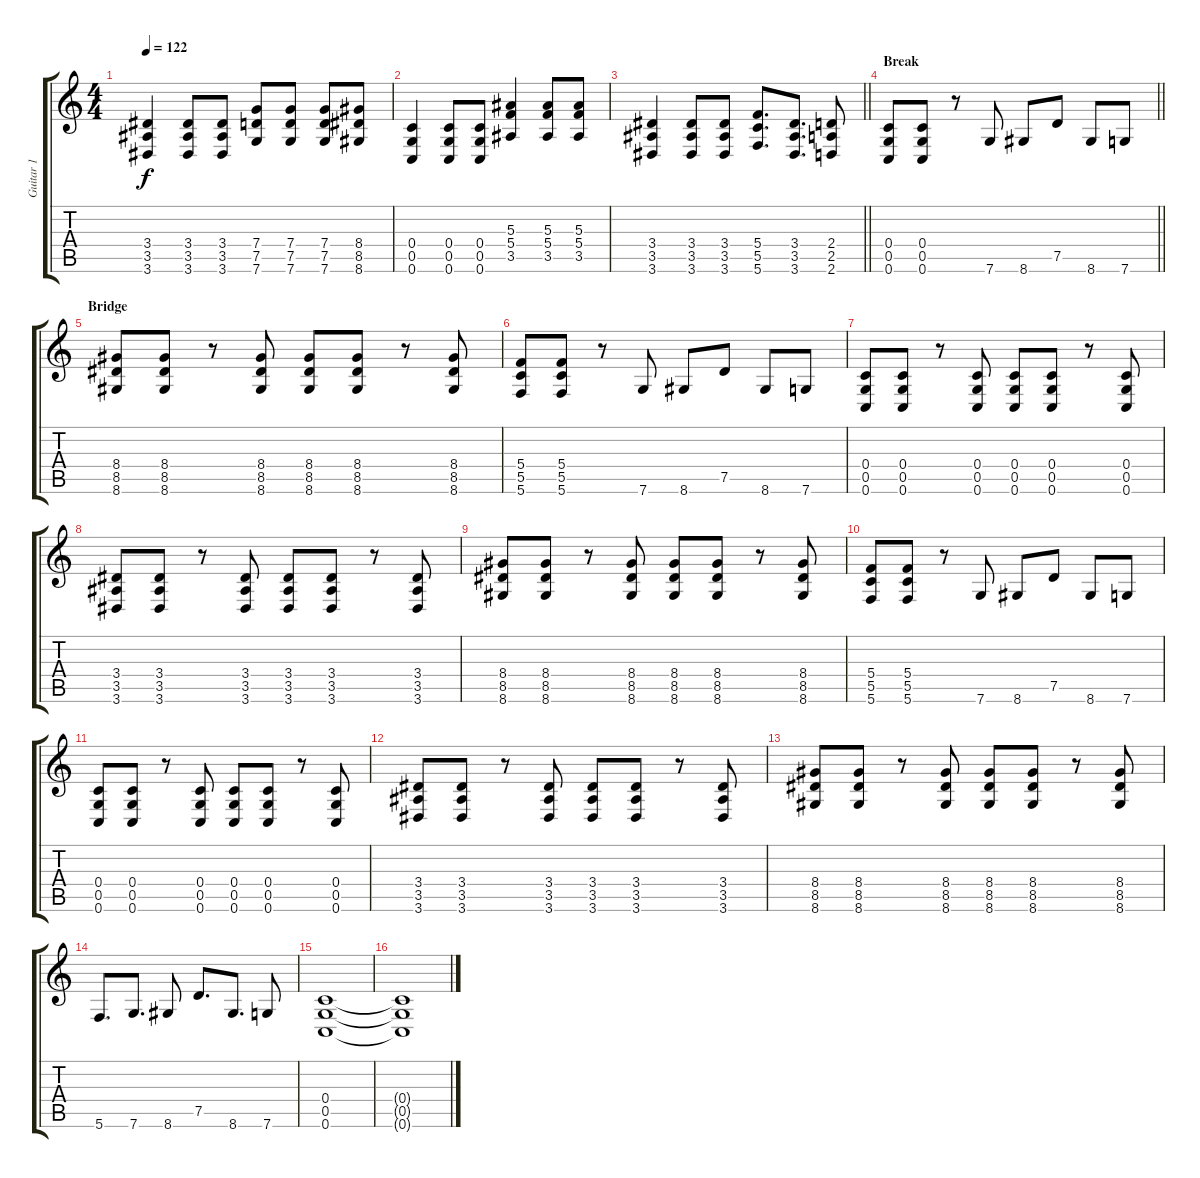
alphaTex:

\track ("Guitar 1" "Guitar 1") {instrument distortionguitar}
\staff {score tabs}
\tuning (D4 A3 F3 C3 G2 C2) {hide}
\ts (4 4)
\tempo 122
\clef g2
\ks c
(3.4 3.5 3.6).4{dy f} (3.4 3.5 3.6).8 (3.4 3.5 3.6).8 (7.4 7.5 7.6).8 (7.4 7.5 7.6).8 (7.4 7.5 7.6).8 (8.4 8.5 8.6).8 |
(0.4 0.5 0.6).4 (0.4 0.5 0.6).8 (0.4 0.5 0.6).8 (5.3 5.4 3.5).4 (5.3 5.4 3.5).8 (5.3 5.4 3.5).8 |
\barLineRight lightlight
(3.4 3.5 3.6).4 (3.4 3.5 3.6).8 (3.4 3.5 3.6).8 (5.4 5.5 5.6).8{d} (3.4 3.5 3.6).8{d} (2.4 2.5 2.6).8 |
\section ("" "Break")
\barLineRight lightlight
(0.4 0.5 0.6).8 (0.4 0.5 0.6).8 r.8 7.6.8 8.6.8 7.5.8 8.6.8 7.6.8 |
\section ("" "Bridge")
(8.4 8.5 8.6).8 (8.4 8.5 8.6).8 r.8 (8.4 8.5 8.6).8 (8.4 8.5 8.6).8 (8.4 8.5 8.6).8 r.8 (8.4 8.5 8.6).8 |
(5.4 5.5 5.6).8 (5.4 5.5 5.6).8 r.8 7.6.8 8.6.8 7.5.8 8.6.8 7.6.8 |
(0.4 0.5 0.6).8 (0.4 0.5 0.6).8 r.8 (0.4 0.5 0.6).8 (0.4 0.5 0.6).8 (0.4 0.5 0.6).8 r.8 (0.4 0.5 0.6).8 |
(3.4 3.5 3.6).8 (3.4 3.5 3.6).8 r.8 (3.4 3.5 3.6).8 (3.4 3.5 3.6).8 (3.4 3.5 3.6).8 r.8 (3.4 3.5 3.6).8 |
(8.4 8.5 8.6).8 (8.4 8.5 8.6).8 r.8 (8.4 8.5 8.6).8 (8.4 8.5 8.6).8 (8.4 8.5 8.6).8 r.8 (8.4 8.5 8.6).8 |
(5.4 5.5 5.6).8 (5.4 5.5 5.6).8 r.8 7.6.8 8.6.8 7.5.8 8.6.8 7.6.8 |
(0.4 0.5 0.6).8 (0.4 0.5 0.6).8 r.8 (0.4 0.5 0.6).8 (0.4 0.5 0.6).8 (0.4 0.5 0.6).8 r.8 (0.4 0.5 0.6).8 |
(3.4 3.5 3.6).8 (3.4 3.5 3.6).8 r.8 (3.4 3.5 3.6).8 (3.4 3.5 3.6).8 (3.4 3.5 3.6).8 r.8 (3.4 3.5 3.6).8 |
(8.4 8.5 8.6).8 (8.4 8.5 8.6).8 r.8 (8.4 8.5 8.6).8 (8.4 8.5 8.6).8 (8.4 8.5 8.6).8 r.8 (8.4 8.5 8.6).8 |
5.6.8{d} 7.6.8{d} 8.6.8 7.5.8{d} 8.6.8{d} 7.6.8 |
(0.4 0.5 0.6).1 |
(0.4{t} 0.5{t} 0.6{t}).1
